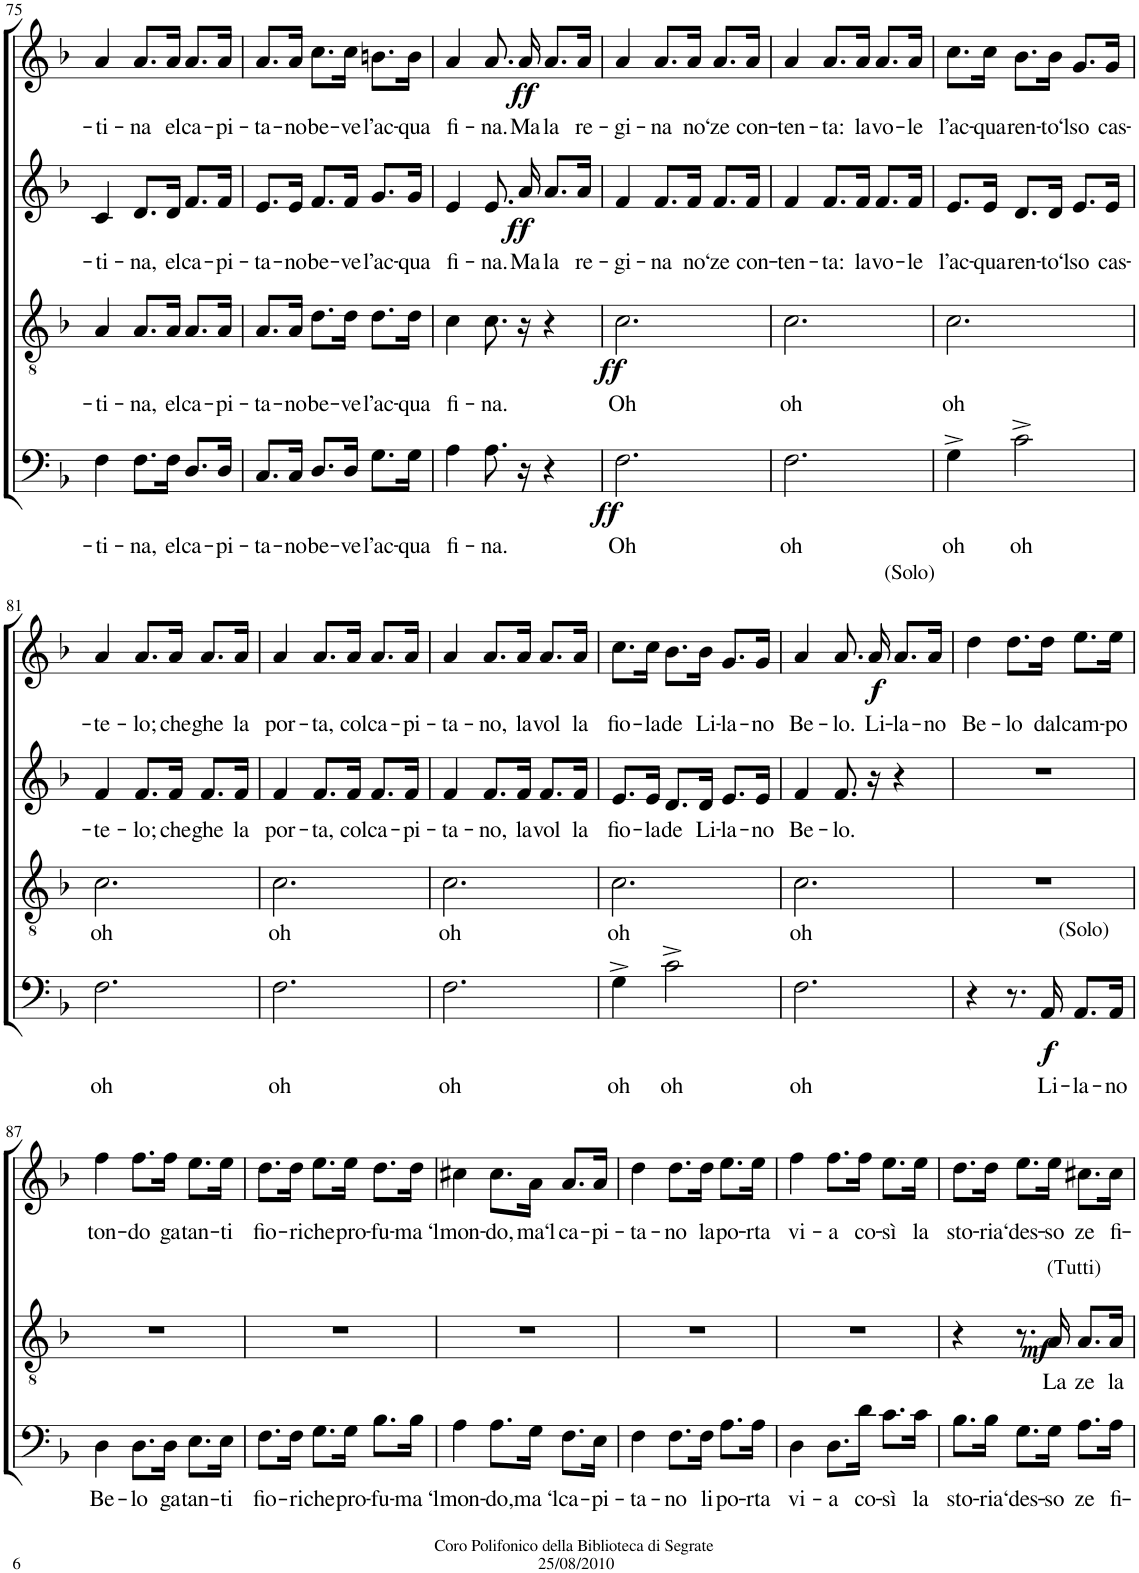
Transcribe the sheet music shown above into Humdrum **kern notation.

**kern	**text	**dynam	**kern	**text	**dynam	**kern	**text	**dynam	**kern	**text	**dynam
*part4	*part4	*part4	*part3	*part3	*part3	*part2	*part2	*part2	*part1	*part1	*part1
*staff4	*staff4	*staff4	*staff3	*staff3	*staff3	*staff2	*staff2	*staff2	*staff1	*staff1	*staff1
*I"Bassi	*	*	*I"Tenori	*	*	*I"Contralti	*	*	*I"Soprani	*	*
!!LO:PB:g=z
*clefF4	*	*	*clefGv2	*	*	*clefG2	*	*	*clefG2	*	*
*	*	*	*	*	*	*	*	*	*Trd1c2	*	*
*k[b-]	*	*	*k[b-]	*	*	*k[b-]	*	*	*k[b-]	*	*
*F:	*	*	*F:	*	*	*F:	*	*	*F:	*	*
*M3/4	*	*	*M3/4	*	*	*M3/4	*	*	*M3/4	*	*
=75	=75	=75	=75	=75	=75	=75	=75	=75	=75	=75	=75
!	!LO:LY:b	!	!	!LO:LY:b	!	!	!LO:LY:b	!	!	!LO:LY:b	!
4F\	-ti-	.	4A/	-ti-	.	4c/	-ti-	.	4a/	-ti-	.
!	!LO:LY:b	!	!	!LO:LY:b	!	!	!LO:LY:b	!	!	!LO:LY:b	!
8.F\L	-na,	.	8.A/L	-na,	.	8.d/L	-na,	.	8.a/L	-na	.
!	!LO:LY:b	!	!	!LO:LY:b	!	!	!LO:LY:b	!	!	!LO:LY:b	!
16F\Jk	el	.	16A/Jk	el	.	16d/Jk	el	.	16a/Jk	el	.
!	!LO:LY:b	!	!	!LO:LY:b	!	!	!LO:LY:b	!	!	!LO:LY:b	!
8.D/L	ca-	.	8.A/L	ca-	.	8.f/L	ca-	.	8.a/L	ca-	.
!	!LO:LY:b	!	!	!LO:LY:b	!	!	!LO:LY:b	!	!	!LO:LY:b	!
16D/Jk	-pi-	.	16A/Jk	-pi-	.	16f/Jk	-pi-	.	16a/Jk	-pi-	.
=76	=76	=76	=76	=76	=76	=76	=76	=76	=76	=76	=76
!	!LO:LY:b	!	!	!LO:LY:b	!	!	!LO:LY:b	!	!	!LO:LY:b	!
8.C/L	-ta-	.	8.A/L	-ta-	.	8.e/L	-ta-	.	8.a/L	-ta-	.
!	!LO:LY:b	!	!	!LO:LY:b	!	!	!LO:LY:b	!	!	!LO:LY:b	!
16C/Jk	-no	.	16A/Jk	-no	.	16e/Jk	-no	.	16a/Jk	-no	.
!	!LO:LY:b	!	!	!LO:LY:b	!	!	!LO:LY:b	!	!	!LO:LY:b	!
8.D/L	be-	.	8.d\L	be-	.	8.f/L	be-	.	8.cc\L	be-	.
!	!LO:LY:b	!	!	!LO:LY:b	!	!	!LO:LY:b	!	!	!LO:LY:b	!
16D/Jk	-ve	.	16d\Jk	-ve	.	16f/Jk	-ve	.	16cc\Jk	-ve	.
!	!LO:LY:b	!	!	!LO:LY:b	!	!	!LO:LY:b	!	!	!LO:LY:b	!
8.G\L	l’ac-	.	8.d\L	l’ac-	.	8.g/L	l’ac-	.	8.bn\L	l’ac-	.
!	!LO:LY:b	!	!	!LO:LY:b	!	!	!LO:LY:b	!	!	!LO:LY:b	!
16G\Jk	-qua	.	16d\Jk	-qua	.	16g/Jk	-qua	.	16b\Jk	-qua	.
=77	=77	=77	=77	=77	=77	=77	=77	=77	=77	=77	=77
!	!LO:LY:b	!	!	!LO:LY:b	!	!	!LO:LY:b	!	!	!LO:LY:b	!
4A\	fi-	.	4c\	fi-	.	4e/	fi-	.	4a/	fi-	.
!	!LO:LY:b	!	!	!LO:LY:b	!	!	!LO:LY:b	!	!	!LO:LY:b	!
8.A\	-na.	.	8.c\	-na.	.	8.e/	-na.	.	8.a/	-na.	.
!	!	!	!	!	!	!	!LO:LY:b	!LO:DY:b	!	!LO:LY:b	!LO:DY:b
16r	.	.	16r	.	.	16a/	Ma	ff	16a/	Ma	ff
!	!	!	!	!	!	!	!LO:LY:b	!	!	!LO:LY:b	!
4r	.	.	4r	.	.	8.a/L	la	.	8.a/L	la	.
!	!	!	!	!	!	!	!LO:LY:b	!	!	!LO:LY:b	!
.	.	.	.	.	.	16a/Jk	re-	.	16a/Jk	re-	.
=78	=78	=78	=78	=78	=78	=78	=78	=78	=78	=78	=78
!	!LO:LY:b	!LO:DY:b	!	!LO:LY:b	!LO:DY:b	!	!LO:LY:b	!	!	!LO:LY:b	!
2.F\	Oh	ff	2.c\	Oh	ff	4f/	-gi-	.	4a/	-gi-	.
!	!	!	!	!	!	!	!LO:LY:b	!	!	!LO:LY:b	!
.	.	.	.	.	.	8.f/L	-na	.	8.a/L	-na	.
!	!	!	!	!	!	!	!LO:LY:b	!	!	!LO:LY:b	!
.	.	.	.	.	.	16f/Jk	no	.	16a/Jk	no	.
!	!	!	!	!	!	!	!LO:LY:b	!	!	!LO:LY:b	!
.	.	.	.	.	.	8.f/L	‘ze	.	8.a/L	‘ze	.
!	!	!	!	!	!	!	!LO:LY:b	!	!	!LO:LY:b	!
.	.	.	.	.	.	16f/Jk	con-	.	16a/Jk	con-	.
=79	=79	=79	=79	=79	=79	=79	=79	=79	=79	=79	=79
!	!LO:LY:b	!	!	!LO:LY:b	!	!	!LO:LY:b	!	!	!LO:LY:b	!
2.F\	oh	.	2.c\	oh	.	4f/	-ten-	.	4a/	-ten-	.
!	!	!	!	!	!	!	!LO:LY:b	!	!	!LO:LY:b	!
.	.	.	.	.	.	8.f/L	-ta:	.	8.a/L	-ta:	.
!	!	!	!	!	!	!	!LO:LY:b	!	!	!LO:LY:b	!
.	.	.	.	.	.	16f/Jk	la	.	16a/Jk	la	.
!	!	!	!	!	!	!	!LO:LY:b	!	!	!LO:LY:b	!
.	.	.	.	.	.	8.f/L	vo-	.	8.a/L	vo-	.
!	!	!	!	!	!	!	!LO:LY:b	!	!	!LO:LY:b	!
.	.	.	.	.	.	16f/Jk	-le	.	16a/Jk	-le	.
=80	=80	=80	=80	=80	=80	=80	=80	=80	=80	=80	=80
!	!LO:LY:b	!	!	!LO:LY:b	!	!	!LO:LY:b	!	!	!LO:LY:b	!
4G^\	oh	.	2.c\	oh	.	8.e/L	l’ac-	.	8.cc\L	l’ac-	.
!	!	!	!	!	!	!	!LO:LY:b	!	!	!LO:LY:b	!
.	.	.	.	.	.	16e/Jk	-qua	.	16cc\Jk	-qua	.
!	!LO:LY:b	!	!	!	!	!	!LO:LY:b	!	!	!LO:LY:b	!
2c^\	oh	.	.	.	.	8.d/L	ren-	.	8.b-\L	ren-	.
!	!	!	!	!	!	!	!LO:LY:b	!	!	!LO:LY:b	!
.	.	.	.	.	.	16d/Jk	-to‘l	.	16b-\Jk	-to‘l	.
!	!	!	!	!	!	!	!LO:LY:b	!	!	!LO:LY:b	!
.	.	.	.	.	.	8.e/L	so	.	8.g/L	so	.
!	!	!	!	!	!	!	!LO:LY:b	!	!	!LO:LY:b	!
.	.	.	.	.	.	16e/Jk	cas-	.	16g/Jk	cas-	.
!!LO:LB:g=z
=81	=81	=81	=81	=81	=81	=81	=81	=81	=81	=81	=81
!	!LO:LY:b	!	!	!LO:LY:b	!	!	!LO:LY:b	!	!	!LO:LY:b	!
2.F\	oh	.	2.c\	oh	.	4f/	-te-	.	4a/	-te-	.
!	!	!	!	!	!	!	!LO:LY:b	!	!	!LO:LY:b	!
.	.	.	.	.	.	8.f/L	-lo;	.	8.a/L	-lo;	.
!	!	!	!	!	!	!	!LO:LY:b	!	!	!LO:LY:b	!
.	.	.	.	.	.	16f/Jk	che	.	16a/Jk	che	.
!	!	!	!	!	!	!	!LO:LY:b	!	!	!LO:LY:b	!
.	.	.	.	.	.	8.f/L	ghe	.	8.a/L	ghe	.
!	!	!	!	!	!	!	!LO:LY:b	!	!	!LO:LY:b	!
.	.	.	.	.	.	16f/Jk	la	.	16a/Jk	la	.
=82	=82	=82	=82	=82	=82	=82	=82	=82	=82	=82	=82
!	!LO:LY:b	!	!	!LO:LY:b	!	!	!LO:LY:b	!	!	!LO:LY:b	!
2.F\	oh	.	2.c\	oh	.	4f/	por-	.	4a/	por-	.
!	!	!	!	!	!	!	!LO:LY:b	!	!	!LO:LY:b	!
.	.	.	.	.	.	8.f/L	-ta,	.	8.a/L	-ta,	.
!	!	!	!	!	!	!	!LO:LY:b	!	!	!LO:LY:b	!
.	.	.	.	.	.	16f/Jk	col	.	16a/Jk	col	.
!	!	!	!	!	!	!	!LO:LY:b	!	!	!LO:LY:b	!
.	.	.	.	.	.	8.f/L	ca-	.	8.a/L	ca-	.
!	!	!	!	!	!	!	!LO:LY:b	!	!	!LO:LY:b	!
.	.	.	.	.	.	16f/Jk	-pi-	.	16a/Jk	-pi-	.
=83	=83	=83	=83	=83	=83	=83	=83	=83	=83	=83	=83
!	!LO:LY:b	!	!	!LO:LY:b	!	!	!LO:LY:b	!	!	!LO:LY:b	!
2.F\	oh	.	2.c\	oh	.	4f/	-ta-	.	4a/	-ta-	.
!	!	!	!	!	!	!	!LO:LY:b	!	!	!LO:LY:b	!
.	.	.	.	.	.	8.f/L	-no,	.	8.a/L	-no,	.
!	!	!	!	!	!	!	!LO:LY:b	!	!	!LO:LY:b	!
.	.	.	.	.	.	16f/Jk	la	.	16a/Jk	la	.
!	!	!	!	!	!	!	!LO:LY:b	!	!	!LO:LY:b	!
.	.	.	.	.	.	8.f/L	vol	.	8.a/L	vol	.
!	!	!	!	!	!	!	!LO:LY:b	!	!	!LO:LY:b	!
.	.	.	.	.	.	16f/Jk	la	.	16a/Jk	la	.
=84	=84	=84	=84	=84	=84	=84	=84	=84	=84	=84	=84
!	!LO:LY:b	!	!	!LO:LY:b	!	!	!LO:LY:b	!	!	!LO:LY:b	!
4G^\	oh	.	2.c\	oh	.	8.e/L	fio-	.	8.cc\L	fio-	.
!	!	!	!	!	!	!	!LO:LY:b	!	!	!LO:LY:b	!
.	.	.	.	.	.	16e/Jk	-la	.	16cc\Jk	-la	.
!	!LO:LY:b	!	!	!	!	!	!LO:LY:b	!	!	!LO:LY:b	!
2c^\	oh	.	.	.	.	8.d/L	de	.	8.b-\L	de	.
!	!	!	!	!	!	!	!LO:LY:b	!	!	!LO:LY:b	!
.	.	.	.	.	.	16d/Jk	Li-	.	16b-\Jk	Li-	.
!	!	!	!	!	!	!	!LO:LY:b	!	!	!LO:LY:b	!
.	.	.	.	.	.	8.e/L	-la-	.	8.g/L	-la-	.
!	!	!	!	!	!	!	!LO:LY:b	!	!	!LO:LY:b	!
.	.	.	.	.	.	16e/Jk	-no	.	16g/Jk	-no	.
=85	=85	=85	=85	=85	=85	=85	=85	=85	=85	=85	=85
!	!LO:LY:b	!	!	!LO:LY:b	!	!	!LO:LY:b	!	!	!LO:LY:b	!
2.F\	oh	.	2.c\	oh	.	4f/	Be-	.	4a/	Be-	.
!	!	!	!	!	!	!	!LO:LY:b	!	!	!LO:LY:b	!
.	.	.	.	.	.	8.f/	-lo.	.	8.a/	-lo.	.
!	!	!	!	!	!	!	!	!	!LO:TX:a:t=(Solo)	!	!
!	!	!	!	!	!	!	!	!	!	!LO:LY:b	!LO:DY:b
.	.	.	.	.	.	16r	.	.	16a/	Li-	f
!	!	!	!	!	!	!	!	!	!	!LO:LY:b	!
.	.	.	.	.	.	4r	.	.	8.a/L	-la-	.
!	!	!	!	!	!	!	!	!	!	!LO:LY:b	!
.	.	.	.	.	.	.	.	.	16a/Jk	-no	.
=86	=86	=86	=86	=86	=86	=86	=86	=86	=86	=86	=86
!	!	!	!	!	!	!	!	!	!	!LO:LY:b	!
4r	.	.	2.r	.	.	2.r	.	.	4dd\	Be-	.
!	!	!	!	!	!	!	!	!	!	!LO:LY:b	!
8.r	.	.	.	.	.	.	.	.	8.dd\L	-lo	.
!LO:TX:a:t=(Solo)	!	!	!	!	!	!	!	!	!	!	!
!	!LO:LY:b	!LO:DY:b	!	!	!	!	!	!	!	!LO:LY:b	!
16AA/	Li-	f	.	.	.	.	.	.	16dd\Jk	dal	.
!	!LO:LY:b	!	!	!	!	!	!	!	!	!LO:LY:b	!
8.AA/L	-la-	.	.	.	.	.	.	.	8.ee\L	cam-	.
!	!LO:LY:b	!	!	!	!	!	!	!	!	!LO:LY:b	!
16AA/Jk	-no	.	.	.	.	.	.	.	16ee\Jk	-po	.
!!LO:LB:g=z
=87	=87	=87	=87	=87	=87	=87	=87	=87	=87	=87	=87
!	!LO:LY:b	!	!	!	!	!	!	!	!	!LO:LY:b	!
4D\	Be-	.	2.r	.	.	2.r	.	.	4ff\	ton-	.
!	!LO:LY:b	!	!	!	!	!	!	!	!	!LO:LY:b	!
8.D\L	-lo	.	.	.	.	.	.	.	8.ff\L	-do	.
!	!LO:LY:b	!	!	!	!	!	!	!	!	!LO:LY:b	!
16D\Jk	ga	.	.	.	.	.	.	.	16ff\Jk	ga	.
!	!LO:LY:b	!	!	!	!	!	!	!	!	!LO:LY:b	!
8.E\L	tan-	.	.	.	.	.	.	.	8.ee\L	tan-	.
!	!LO:LY:b	!	!	!	!	!	!	!	!	!LO:LY:b	!
16E\Jk	-ti	.	.	.	.	.	.	.	16ee\Jk	-ti	.
=88	=88	=88	=88	=88	=88	=88	=88	=88	=88	=88	=88
!	!LO:LY:b	!	!	!	!	!	!	!	!	!LO:LY:b	!
8.F\L	fio-	.	2.r	.	.	2.r	.	.	8.dd\L	fio-	.
!	!LO:LY:b	!	!	!	!	!	!	!	!	!LO:LY:b	!
16F\Jk	-ri	.	.	.	.	.	.	.	16dd\Jk	-ri	.
!	!LO:LY:b	!	!	!	!	!	!	!	!	!LO:LY:b	!
8.G\L	che	.	.	.	.	.	.	.	8.ee\L	che	.
!	!LO:LY:b	!	!	!	!	!	!	!	!	!LO:LY:b	!
16G\Jk	pro-	.	.	.	.	.	.	.	16ee\Jk	pro-	.
!	!LO:LY:b	!	!	!	!	!	!	!	!	!LO:LY:b	!
8.B-\L	-fu-	.	.	.	.	.	.	.	8.dd\L	-fu-	.
!	!LO:LY:b	!	!	!	!	!	!	!	!	!LO:LY:b	!
16B-\Jk	-ma ‘l	.	.	.	.	.	.	.	16dd\Jk	-ma ‘l	.
=89	=89	=89	=89	=89	=89	=89	=89	=89	=89	=89	=89
!	!LO:LY:b	!	!	!	!	!	!	!	!	!LO:LY:b	!
4A\	mon-	.	2.r	.	.	2.r	.	.	4cc#X\	mon-	.
!	!LO:LY:b	!	!	!	!	!	!	!	!	!LO:LY:b	!
8.A\L	-do,	.	.	.	.	.	.	.	8.cc#\L	-do,	.
!	!LO:LY:b	!	!	!	!	!	!	!	!	!LO:LY:b	!
16G\Jk	ma ‘l	.	.	.	.	.	.	.	16a\Jk	ma‘l	.
!	!LO:LY:b	!	!	!	!	!	!	!	!	!LO:LY:b	!
8.F\L	ca-	.	.	.	.	.	.	.	8.a/L	ca-	.
!	!LO:LY:b	!	!	!	!	!	!	!	!	!LO:LY:b	!
16E\Jk	-pi-	.	.	.	.	.	.	.	16a/Jk	-pi-	.
=90	=90	=90	=90	=90	=90	=90	=90	=90	=90	=90	=90
!	!LO:LY:b	!	!	!	!	!	!	!	!	!LO:LY:b	!
4F\	-ta-	.	2.r	.	.	2.r	.	.	4dd\	-ta-	.
!	!LO:LY:b	!	!	!	!	!	!	!	!	!LO:LY:b	!
8.F\L	-no	.	.	.	.	.	.	.	8.dd\L	-no	.
!	!LO:LY:b	!	!	!	!	!	!	!	!	!LO:LY:b	!
16F\Jk	li	.	.	.	.	.	.	.	16dd\Jk	la	.
!	!LO:LY:b	!	!	!	!	!	!	!	!	!LO:LY:b	!
8.A\L	po-	.	.	.	.	.	.	.	8.ee\L	po-	.
!	!LO:LY:b	!	!	!	!	!	!	!	!	!LO:LY:b	!
16A\Jk	-rta	.	.	.	.	.	.	.	16ee\Jk	-rta	.
=91	=91	=91	=91	=91	=91	=91	=91	=91	=91	=91	=91
!	!LO:LY:b	!	!	!	!	!	!	!	!	!LO:LY:b	!
4D\	vi-	.	2.r	.	.	2.r	.	.	4ff\	vi-	.
!	!LO:LY:b	!	!	!	!	!	!	!	!	!LO:LY:b	!
8.D\L	-a	.	.	.	.	.	.	.	8.ff\L	-a	.
!	!LO:LY:b	!	!	!	!	!	!	!	!	!LO:LY:b	!
16d\Jk	co-	.	.	.	.	.	.	.	16ff\Jk	co-	.
!	!LO:LY:b	!	!	!	!	!	!	!	!	!LO:LY:b	!
8.c\L	-sì	.	.	.	.	.	.	.	8.ee\L	-sì	.
!	!LO:LY:b	!	!	!	!	!	!	!	!	!LO:LY:b	!
16c\Jk	la	.	.	.	.	.	.	.	16ee\Jk	la	.
=92	=92	=92	=92	=92	=92	=92	=92	=92	=92	=92	=92
!	!LO:LY:b	!	!	!	!	!	!	!	!	!LO:LY:b	!
8.B-\L	sto-	.	4r	.	.	2.r	.	.	8.dd\L	sto-	.
!	!LO:LY:b	!	!	!	!	!	!	!	!	!LO:LY:b	!
16B-\Jk	-ria	.	.	.	.	.	.	.	16dd\Jk	-ria	.
!	!LO:LY:b	!	!	!	!	!	!	!	!	!LO:LY:b	!
8.G\L	‘des-	.	8.r	.	.	.	.	.	8.ee\L	‘des-	.
!	!	!	!LO:TX:a:t=(Tutti)	!	!	!	!	!	!	!	!
!	!LO:LY:b	!	!	!LO:LY:b	!LO:DY:b	!	!	!	!	!LO:LY:b	!
16G\Jk	-so	.	16A/	La	mf	.	.	.	16ee\Jk	-so	.
!	!LO:LY:b	!	!	!LO:LY:b	!	!	!	!	!	!LO:LY:b	!
8.A\L	ze	.	8.A/L	ze	.	.	.	.	8.cc#X\L	ze	.
!	!LO:LY:b	!	!	!LO:LY:b	!	!	!	!	!	!LO:LY:b	!
16A\Jk	fi-	.	16A/Jk	la	.	.	.	.	16cc#\Jk	fi-	.
=	=	=	=	=	=	=	=	=	=	=	=
*-	*-	*-	*-	*-	*-	*-	*-	*-	*-	*-	*-
